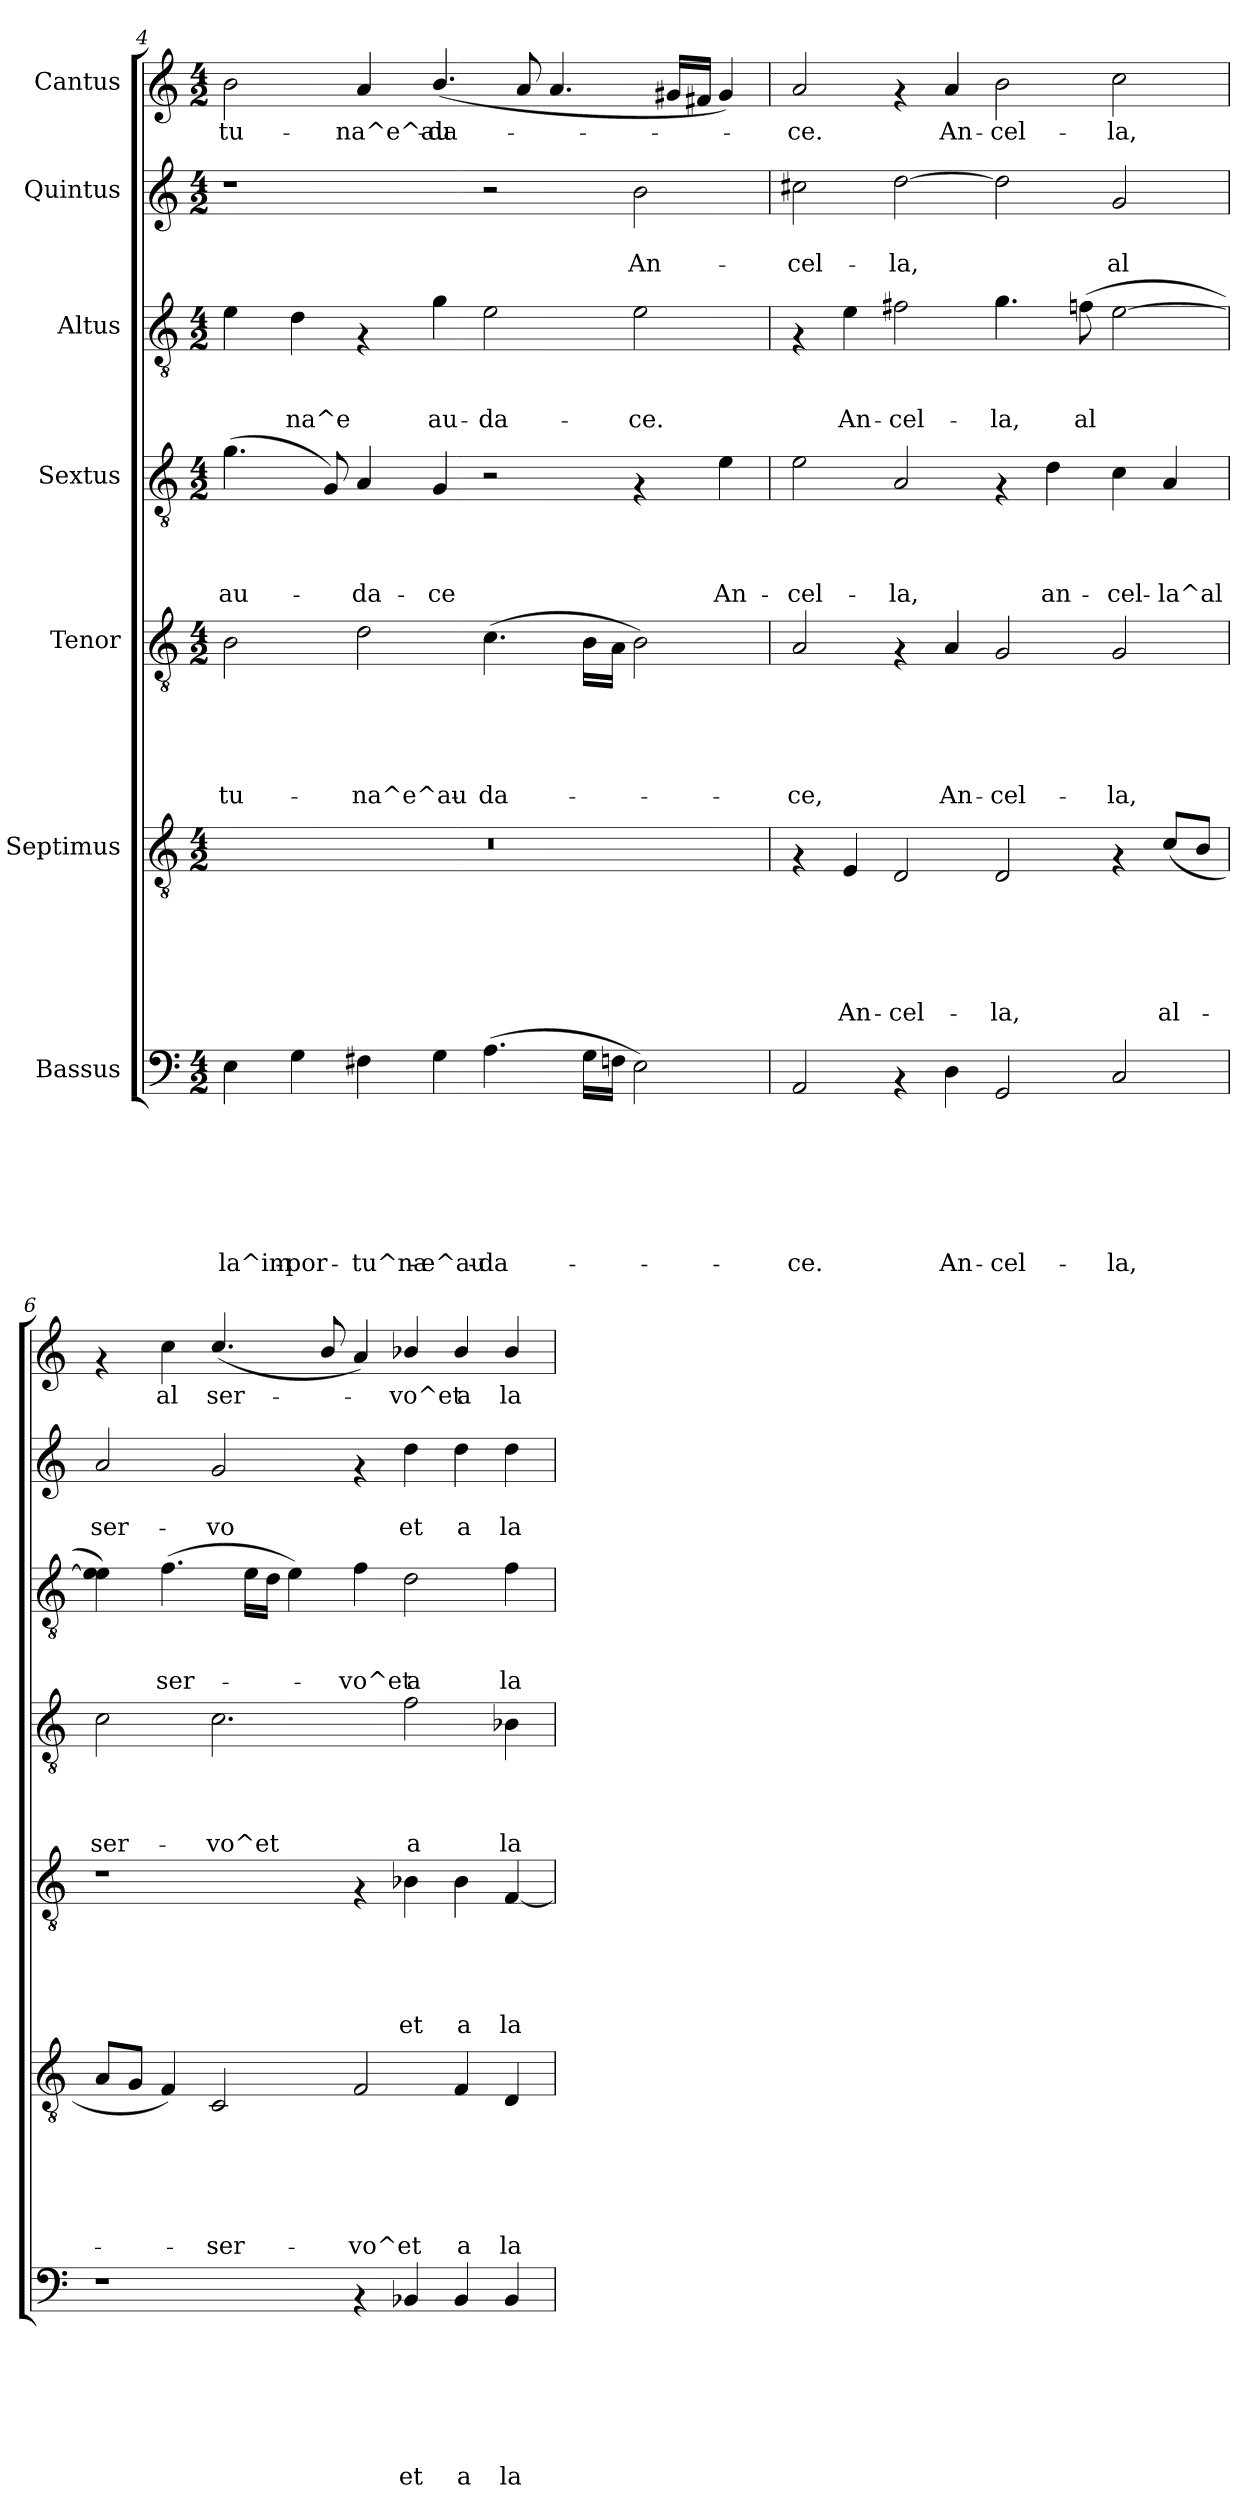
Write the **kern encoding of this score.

**kern	**text	**text	**text	**text	**text	**text	**text	**kern	**text	**text	**text	**text	**text	**text	**kern	**text	**text	**text	**text	**text	**kern	**text	**text	**text	**text	**kern	**text	**text	**text	**kern	**text	**text	**kern	**text
*part7	*part7	*part7	*part7	*part7	*part7	*part7	*part7	*part6	*part6	*part6	*part6	*part6	*part6	*part6	*part5	*part5	*part5	*part5	*part5	*part5	*part4	*part4	*part4	*part4	*part4	*part3	*part3	*part3	*part3	*part2	*part2	*part2	*part1	*part1
*staff7	*staff7	*staff7	*staff7	*staff7	*staff7	*staff7	*staff7	*staff6	*staff6	*staff6	*staff6	*staff6	*staff6	*staff6	*staff5	*staff5	*staff5	*staff5	*staff5	*staff5	*staff4	*staff4	*staff4	*staff4	*staff4	*staff3	*staff3	*staff3	*staff3	*staff2	*staff2	*staff2	*staff1	*staff1
*I"Bassus	*	*	*	*	*	*	*	*I"Septimus	*	*	*	*	*	*	*I"Tenor	*	*	*	*	*	*I"Sextus	*	*	*	*	*I"Altus	*	*	*	*I"Quintus	*	*	*I"Cantus	*
*clefF4	*	*	*	*	*	*	*	*clefGv2	*	*	*	*	*	*	*clefGv2	*	*	*	*	*	*clefGv2	*	*	*	*	*clefGv2	*	*	*	*clefG2	*	*	*clefG2	*
*k[]	*	*	*	*	*	*	*	*k[]	*	*	*	*	*	*	*k[]	*	*	*	*	*	*k[]	*	*	*	*	*k[]	*	*	*	*k[]	*	*	*k[]	*
*C:	*	*	*	*	*	*	*	*C:	*	*	*	*	*	*	*C:	*	*	*	*	*	*C:	*	*	*	*	*C:	*	*	*	*C:	*	*	*C:	*
*M4/2	*	*	*	*	*	*	*	*M4/2	*	*	*	*	*	*	*M4/2	*	*	*	*	*	*M4/2	*	*	*	*	*M4/2	*	*	*	*M4/2	*	*	*M4/2	*
=4	=4	=4	=4	=4	=4	=4	=4	=4	=4	=4	=4	=4	=4	=4	=4	=4	=4	=4	=4	=4	=4	=4	=4	=4	=4	=4	=4	=4	=4	=4	=4	=4	=4	=4
!	!	!	!	!	!	!	!LO:LY:b	!	!	!	!	!	!	!	!	!	!	!	!	!LO:LY:b	!	!	!	!	!LO:LY:b	!	!	!	!	!	!	!	!	!LO:LY:b
4E\	.	.	.	.	.	.	la^im-	0r	.	.	.	.	.	.	2B\	.	.	.	.	-tu-	(>4.g\	.	.	.	au-	4e\	.	.	.	1r	.	.	2b\	-tu-
!	!	!	!	!	!	!	!LO:LY:b	!	!	!	!	!	!	!	!	!	!	!	!	!	!	!	!	!	!	!	!	!	!LO:LY:b	!	!	!	!	!
4G\	.	.	.	.	.	.	-por-	.	.	.	.	.	.	.	.	.	.	.	.	.	.	.	.	.	.	4d\	.	.	-na^e	.	.	.	.	.
.	.	.	.	.	.	.	.	.	.	.	.	.	.	.	.	.	.	.	.	.	8G/)	.	.	.	.	.	.	.	.	.	.	.	.	.
!	!	!	!	!	!	!	!LO:LY:b	!	!	!	!	!	!	!	!	!	!	!	!	!LO:LY:b	!	!	!	!	!LO:LY:b	!	!	!	!	!	!	!	!	!LO:LY:b
4F#X\	.	.	.	.	.	.	-tu^na-	.	.	.	.	.	.	.	2d\	.	.	.	.	-na^e^au-	4A/	.	.	.	-da-	4rF	.	.	.	.	.	.	4a/	-na^e^au-
!	!	!	!	!	!	!	!LO:LY:b	!	!	!	!	!	!	!	!	!	!	!	!	!	!	!	!	!	!LO:LY:b	!	!	!	!LO:LY:b	!	!	!	!	!LO:LY:b
4G\	.	.	.	.	.	.	-e^au-	.	.	.	.	.	.	.	.	.	.	.	.	.	4G/	.	.	.	-ce	4g\	.	.	au-	.	.	.	(<4.b/	-da-
!	!	!	!	!	!	!	!LO:LY:b	!	!	!	!	!	!	!	!	!	!	!	!	!LO:LY:b	!	!	!	!	!	!	!	!	!LO:LY:b	!	!	!	!	!
(>4.A\	.	.	.	.	.	.	-da-	.	.	.	.	.	.	.	(>4.c\	.	.	.	.	-da-	2r	.	.	.	.	2e\	.	.	-da-	2r	.	.	.	.
.	.	.	.	.	.	.	.	.	.	.	.	.	.	.	.	.	.	.	.	.	.	.	.	.	.	.	.	.	.	.	.	.	8a/	.
.	.	.	.	.	.	.	.	.	.	.	.	.	.	.	.	.	.	.	.	.	.	.	.	.	.	.	.	.	.	.	.	.	4.a/	.
16G\LL	.	.	.	.	.	.	.	.	.	.	.	.	.	.	16B\LL	.	.	.	.	.	.	.	.	.	.	.	.	.	.	.	.	.	.	.
16Fn\JJ	.	.	.	.	.	.	.	.	.	.	.	.	.	.	16A\JJ	.	.	.	.	.	.	.	.	.	.	.	.	.	.	.	.	.	.	.
!	!	!	!	!	!	!	!	!	!	!	!	!	!	!	!	!	!	!	!	!	!	!	!	!	!	!	!	!	!LO:LY:b	!	!	!LO:LY:b	!	!
2E\)	.	.	.	.	.	.	.	.	.	.	.	.	.	.	2B\)	.	.	.	.	.	4rF	.	.	.	.	2e\	.	.	-ce.	2b\	.	An-	.	.
.	.	.	.	.	.	.	.	.	.	.	.	.	.	.	.	.	.	.	.	.	.	.	.	.	.	.	.	.	.	.	.	.	16g#X/LL	.
.	.	.	.	.	.	.	.	.	.	.	.	.	.	.	.	.	.	.	.	.	.	.	.	.	.	.	.	.	.	.	.	.	16f#X/JJ	.
!	!	!	!	!	!	!	!	!	!	!	!	!	!	!	!	!	!	!	!	!	!	!	!	!	!LO:LY:b	!	!	!	!	!	!	!	!	!
.	.	.	.	.	.	.	.	.	.	.	.	.	.	.	.	.	.	.	.	.	4e\	.	.	.	An-	.	.	.	.	.	.	.	4g#/)	.
!!LO:PB:g=z
=5	=5	=5	=5	=5	=5	=5	=5	=5	=5	=5	=5	=5	=5	=5	=5	=5	=5	=5	=5	=5	=5	=5	=5	=5	=5	=5	=5	=5	=5	=5	=5	=5	=5	=5
!	!	!	!	!	!	!	!LO:LY:b	!	!	!	!	!	!	!	!	!	!	!	!	!LO:LY:b	!	!	!	!	!LO:LY:b	!	!	!	!	!	!	!LO:LY:b	!	!LO:LY:b
2AA/	.	.	.	.	.	.	-ce.	4rF	.	.	.	.	.	.	2A/	.	.	.	.	-ce,	2e\	.	.	.	-cel-	4rF	.	.	.	2cc#X\	.	-cel-	2a/	-ce.
!	!	!	!	!	!	!	!	!	!	!	!	!	!	!LO:LY:b	!	!	!	!	!	!	!	!	!	!	!	!	!	!	!LO:LY:b	!	!	!	!	!
.	.	.	.	.	.	.	.	4E/	.	.	.	.	.	An-	.	.	.	.	.	.	.	.	.	.	.	4e\	.	.	An-	.	.	.	.	.
!	!	!	!	!	!	!	!	!	!	!	!	!	!	!LO:LY:b	!	!	!	!	!	!	!	!	!	!	!LO:LY:b	!	!	!	!LO:LY:b	!	!	!LO:LY:b	!	!
4rAA	.	.	.	.	.	.	.	2D/	.	.	.	.	.	-cel-	4rF	.	.	.	.	.	2A/	.	.	.	-la,	2f#X\	.	.	-cel-	[>2dd\	.	-la,	4rf	.
!	!	!	!	!	!	!	!LO:LY:b	!	!	!	!	!	!	!	!	!	!	!	!	!LO:LY:b	!	!	!	!	!	!	!	!	!	!	!	!	!	!LO:LY:b
4D\	.	.	.	.	.	.	An-	.	.	.	.	.	.	.	4A/	.	.	.	.	An-	.	.	.	.	.	.	.	.	.	.	.	.	4a/	An-
!	!	!	!	!	!	!	!LO:LY:b	!	!	!	!	!	!	!LO:LY:b	!	!	!	!	!	!LO:LY:b	!	!	!	!	!	!	!	!	!LO:LY:b	!	!	!	!	!LO:LY:b
2GG/	.	.	.	.	.	.	-cel-	2D/	.	.	.	.	.	-la,	2G/	.	.	.	.	-cel-	4rF	.	.	.	.	4.g\	.	.	-la,	2dd\]	.	.	2b\	-cel-
!	!	!	!	!	!	!	!	!	!	!	!	!	!	!	!	!	!	!	!	!	!	!	!	!	!LO:LY:b	!	!	!	!	!	!	!	!	!
.	.	.	.	.	.	.	.	.	.	.	.	.	.	.	.	.	.	.	.	.	4d\	.	.	.	an-	.	.	.	.	.	.	.	.	.
!	!	!	!	!	!	!	!	!	!	!	!	!	!	!	!	!	!	!	!	!	!	!	!	!	!	!	!	!	!LO:LY:b	!	!	!	!	!
.	.	.	.	.	.	.	.	.	.	.	.	.	.	.	.	.	.	.	.	.	.	.	.	.	.	(>8fn\	.	.	al	.	.	.	.	.
!	!	!	!	!	!	!	!LO:LY:b	!	!	!	!	!	!	!	!	!	!	!	!	!LO:LY:b	!	!	!	!	!LO:LY:b	!	!	!	!	!	!	!LO:LY:b	!	!LO:LY:b
2C/	.	.	.	.	.	.	-la,	4rF	.	.	.	.	.	.	2G/	.	.	.	.	-la,	4c\	.	.	.	-cel-	[>2e\	.	.	.	2g/	.	al	2cc\	-la,
!	!	!	!	!	!	!	!	!	!	!	!	!	!	!LO:LY:b	!	!	!	!	!	!	!	!	!	!	!LO:LY:b	!	!	!	!	!	!	!	!	!
.	.	.	.	.	.	.	.	(<8c/L	.	.	.	.	.	al-	.	.	.	.	.	.	4A/	.	.	.	-la^al	.	.	.	.	.	.	.	.	.
.	.	.	.	.	.	.	.	8B/J	.	.	.	.	.	.	.	.	.	.	.	.	.	.	.	.	.	.	.	.	.	.	.	.	.	.
=6	=6	=6	=6	=6	=6	=6	=6	=6	=6	=6	=6	=6	=6	=6	=6	=6	=6	=6	=6	=6	=6	=6	=6	=6	=6	=6	=6	=6	=6	=6	=6	=6	=6	=6
!	!	!	!	!	!	!	!	!	!	!	!	!	!	!	!	!	!	!	!	!	!	!	!	!	!LO:LY:b	!	!	!	!	!	!	!LO:LY:b	!	!
1r	.	.	.	.	.	.	.	8A/L	.	.	.	.	.	.	1r	.	.	.	.	.	2c\	.	.	.	ser-	4e\] 4e\)	.	.	.	2a/	.	ser-	4rf	.
.	.	.	.	.	.	.	.	8G/J	.	.	.	.	.	.	.	.	.	.	.	.	.	.	.	.	.	.	.	.	.	.	.	.	.	.
!	!	!	!	!	!	!	!	!	!	!	!	!	!	!	!	!	!	!	!	!	!	!	!	!	!	!	!	!	!LO:LY:b	!	!	!	!	!LO:LY:b
.	.	.	.	.	.	.	.	4F/)	.	.	.	.	.	.	.	.	.	.	.	.	.	.	.	.	.	(>4.f\	.	.	ser-	.	.	.	4cc\	al
!	!	!	!	!	!	!	!	!	!	!	!	!	!	!LO:LY:b	!	!	!	!	!	!	!	!	!	!	!LO:LY:b	!	!	!	!	!	!	!LO:LY:b	!	!LO:LY:b
.	.	.	.	.	.	.	.	2C/	.	.	.	.	.	-ser-	.	.	.	.	.	.	2.c\	.	.	.	-vo^et	.	.	.	.	2g/	.	-vo	(<4.cc/	ser-
.	.	.	.	.	.	.	.	.	.	.	.	.	.	.	.	.	.	.	.	.	.	.	.	.	.	16e\LL	.	.	.	.	.	.	.	.
.	.	.	.	.	.	.	.	.	.	.	.	.	.	.	.	.	.	.	.	.	.	.	.	.	.	16d\JJ	.	.	.	.	.	.	.	.
.	.	.	.	.	.	.	.	.	.	.	.	.	.	.	.	.	.	.	.	.	.	.	.	.	.	4e\)	.	.	.	.	.	.	.	.
.	.	.	.	.	.	.	.	.	.	.	.	.	.	.	.	.	.	.	.	.	.	.	.	.	.	.	.	.	.	.	.	.	8b/	.
!	!	!	!	!	!	!	!	!	!	!	!	!	!	!LO:LY:b	!	!	!	!	!	!	!	!	!	!	!	!	!	!	!LO:LY:b	!	!	!	!	!
4rAA	.	.	.	.	.	.	.	2F/	.	.	.	.	.	-vo^et	4rF	.	.	.	.	.	.	.	.	.	.	4f\	.	.	-vo^et	4rf	.	.	4a/)	.
!	!	!	!	!	!	!	!LO:LY:b	!	!	!	!	!	!	!	!	!	!	!	!	!LO:LY:b	!	!	!	!	!LO:LY:b	!	!	!	!LO:LY:b	!	!	!LO:LY:b	!	!LO:LY:b
4BB-X/	.	.	.	.	.	.	et	.	.	.	.	.	.	.	4B-X\	.	.	.	.	et	2f\	.	.	.	a	2d\	.	.	a	4dd\	.	et	4b-X/	-vo^et
!	!	!	!	!	!	!	!LO:LY:b	!	!	!	!	!	!	!LO:LY:b	!	!	!	!	!	!LO:LY:b	!	!	!	!	!	!	!	!	!	!	!	!LO:LY:b	!	!LO:LY:b
4BB-/	.	.	.	.	.	.	a	4F/	.	.	.	.	.	a	4B-\	.	.	.	.	a	.	.	.	.	.	.	.	.	.	4dd\	.	a	4b-/	a
!	!	!	!	!	!	!	!LO:LY:b	!	!	!	!	!	!	!LO:LY:b	!	!	!	!	!	!LO:LY:b	!	!	!	!	!LO:LY:b	!	!	!	!LO:LY:b	!	!	!LO:LY:b	!	!LO:LY:b
4BB-/	.	.	.	.	.	.	la	4D/	.	.	.	.	.	la	[<4F/	.	.	.	.	la	4B-X\	.	.	.	la	4f\	.	.	la	4dd\	.	la	4b-/	la
=	=	=	=	=	=	=	=	=	=	=	=	=	=	=	=	=	=	=	=	=	=	=	=	=	=	=	=	=	=	=	=	=	=	=
*-	*-	*-	*-	*-	*-	*-	*-	*-	*-	*-	*-	*-	*-	*-	*-	*-	*-	*-	*-	*-	*-	*-	*-	*-	*-	*-	*-	*-	*-	*-	*-	*-	*-	*-
